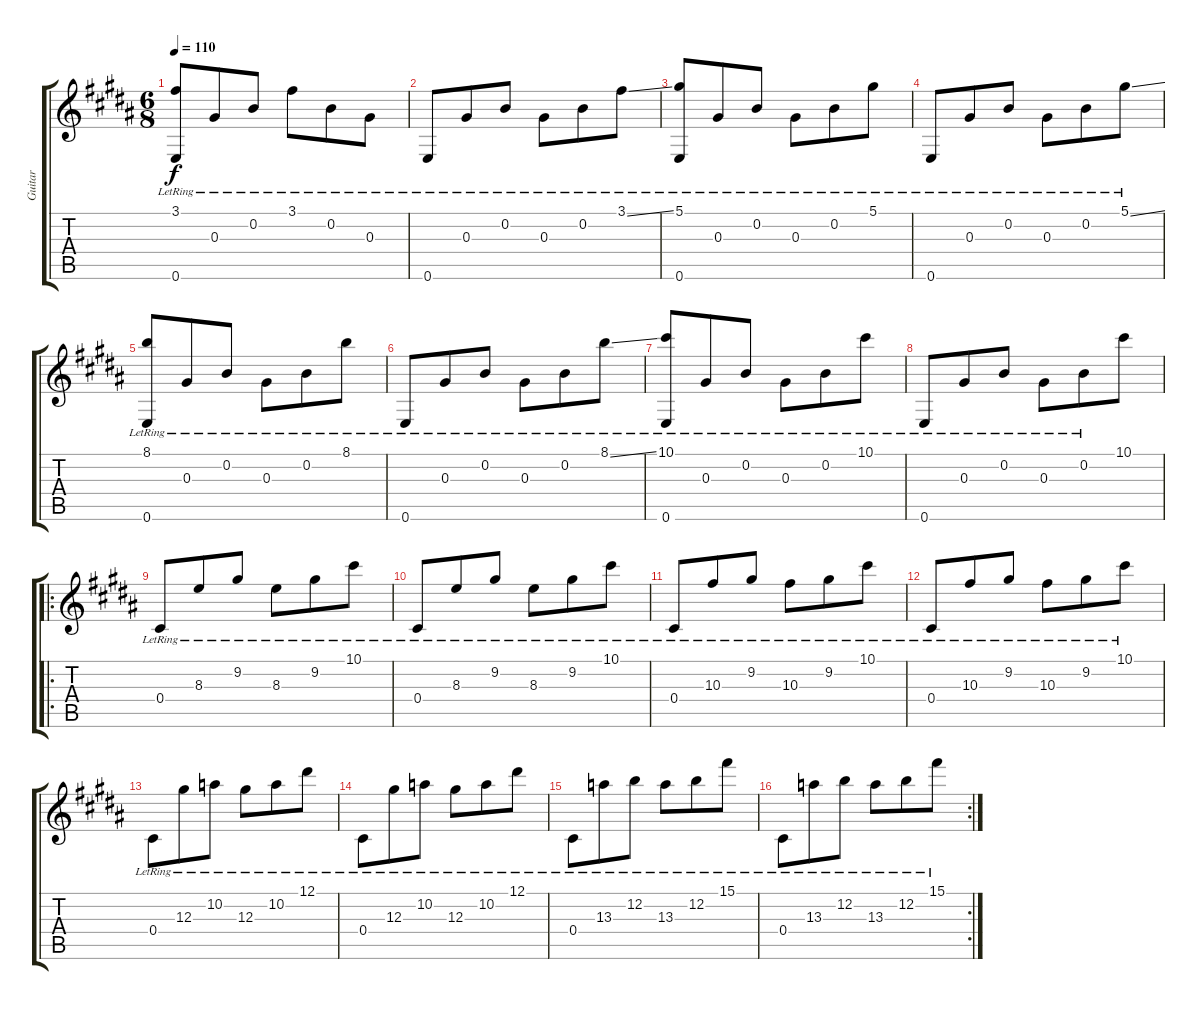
\track ("Guitar" "Guitar") {instrument acousticguitarnylon}
\staff {score tabs}
\tuning (Eb4 B3 Ab3 Db3 B2 E2) {hide}
\ts (6 8)
\tempo 110
\clef g2
\ks b
(3.1{lr} 0.6{lr}).8{dy f} 0.3{lr}.8 0.2{lr}.8 3.1{lr}.8 0.2{lr}.8 0.3{lr}.8 |
0.6{lr}.8 0.3{lr}.8 0.2{lr}.8 0.3{lr}.8 0.2{lr}.8 3.1{ss lr}.8 |
(5.1{lr} 0.6{lr}).8 0.3{lr}.8 0.2{lr}.8 0.3{lr}.8 0.2{lr}.8 5.1{lr}.8 |
0.6{lr}.8 0.3{lr}.8 0.2{lr}.8 0.3{lr}.8 0.2{lr}.8 5.1{ss lr}.8 |
(8.1{lr} 0.6{lr}).8 0.3{lr}.8 0.2{lr}.8 0.3{lr}.8 0.2{lr}.8 8.1{lr}.8 |
0.6{lr}.8 0.3{lr}.8 0.2{lr}.8 0.3{lr}.8 0.2{lr}.8 8.1{ss lr}.8 |
(10.1{lr} 0.6{lr}).8 0.3{lr}.8 0.2{lr}.8 0.3{lr}.8 0.2{lr}.8 10.1{lr}.8 |
0.6{lr}.8 0.3{lr}.8 0.2{lr}.8 0.3{lr}.8 0.2{lr}.8 10.1.8 |
\ro
0.4{lr}.8 8.3{lr}.8 9.2{lr}.8 8.3{lr}.8 9.2{lr}.8 10.1{lr}.8 |
0.4{lr}.8 8.3{lr}.8 9.2{lr}.8 8.3{lr}.8 9.2{lr}.8 10.1{lr}.8 |
0.4{lr}.8 10.3{lr}.8 9.2{lr}.8 10.3{lr}.8 9.2{lr}.8 10.1{lr}.8 |
0.4{lr}.8 10.3{lr}.8 9.2{lr}.8 10.3{lr}.8 9.2{lr}.8 10.1{lr}.8 |
0.4{lr}.8 12.3{lr}.8 10.2{lr}.8 12.3{lr}.8 10.2{lr}.8 12.1{lr}.8 |
0.4{lr}.8 12.3{lr}.8 10.2{lr}.8 12.3{lr}.8 10.2{lr}.8 12.1{lr}.8 |
0.4{lr}.8 13.3{lr}.8 12.2{lr}.8 13.3{lr}.8 12.2{lr}.8 15.1{lr}.8 |
\rc 2
0.4{lr}.8 13.3{lr}.8 12.2{lr}.8 13.3{lr}.8 12.2{lr}.8 15.1{lr}.8
